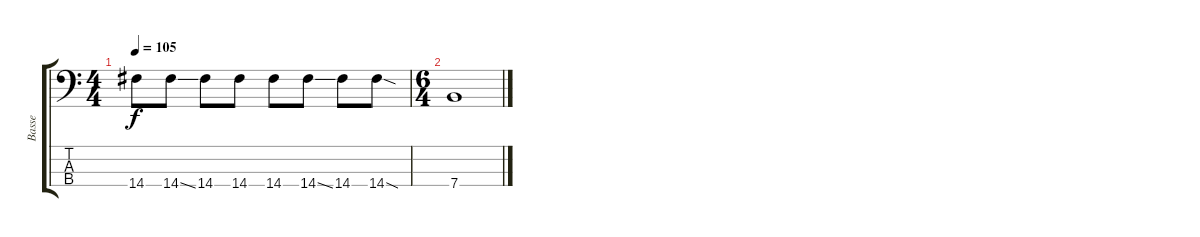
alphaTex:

\track ("Basse" "Basse") {instrument electricbassfinger}
\staff {score tabs}
\tuning (G2 D2 A1 E1) {hide}
\ts (4 4)
\tempo 105
\clef f4
\ks c
14.4.8{dy f} 14.4{ss}.8 14.4.8 14.4.8 14.4.8 14.4{ss}.8 14.4.8 14.4{sod}.8 |
\ts (6 4)
7.4.1
